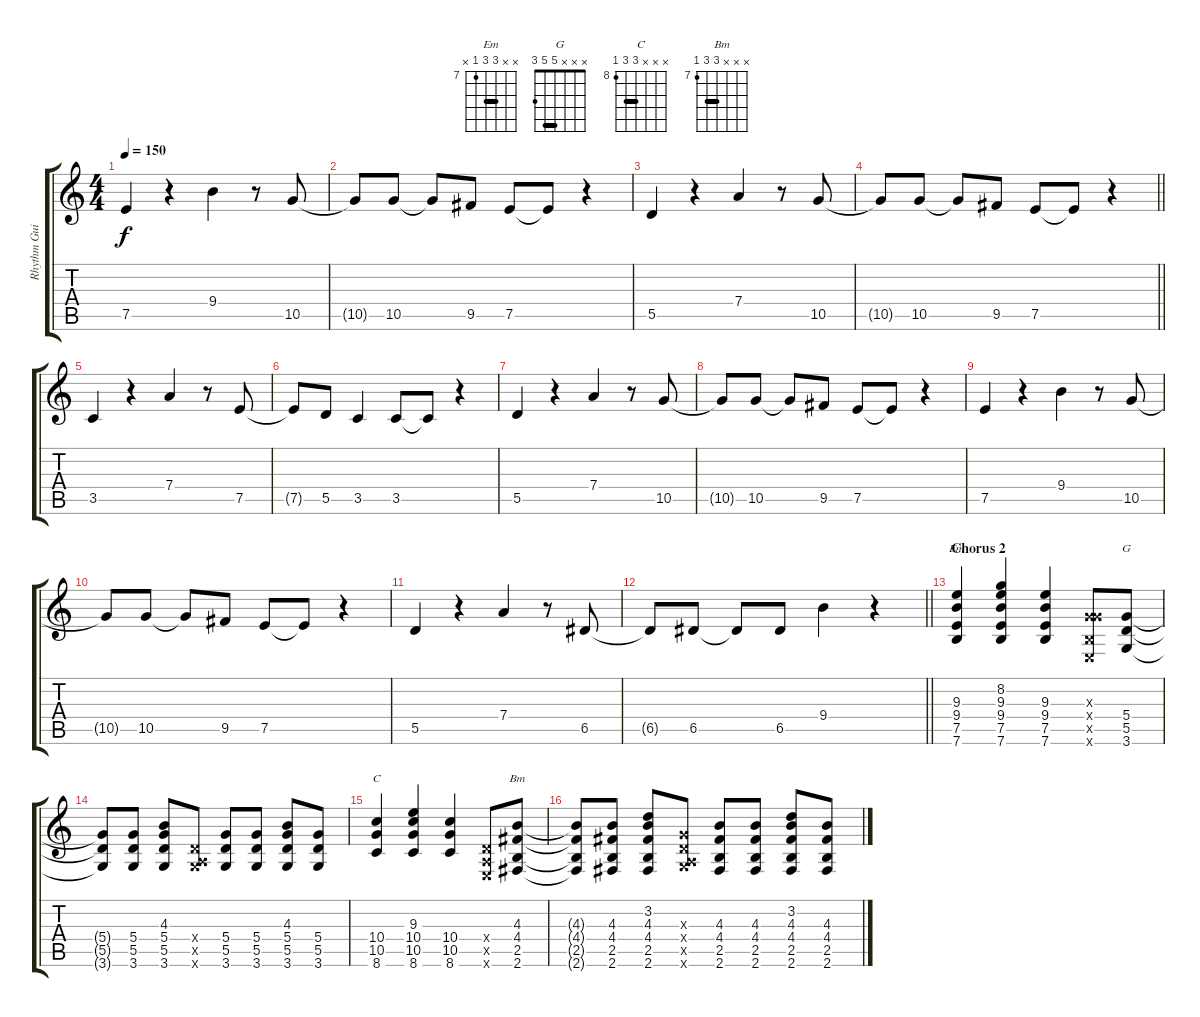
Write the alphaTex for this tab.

\track ("Rhythm Guitar" "Rhythm Gui") {instrument distortionguitar}
\staff {score tabs}
\tuning (E4 B3 G3 D3 A2 E2) {hide}
\chord ("Em" x x 9 9 7 x) {firstfret 7 barre 9}
\chord ("G" x x x 5 5 3) {barre 5}
\chord ("C" x x x 10 10 8) {firstfret 8 barre 10}
\chord ("Bm" x x x 9 9 7) {firstfret 7 barre 9}
\ts (4 4)
\tempo 150
\clef g2
\ks c
7.5.4{dy f} r.4 9.4.4 r.8 10.5.8 |
10.5{t}.8 10.5.8 10.5{t}.8 9.5.8 7.5.8 7.5{t}.8 r.4 |
5.5.4 r.4 7.4.4 r.8 10.5.8 |
\barLineRight lightlight
10.5{t}.8 10.5.8 10.5{t}.8 9.5.8 7.5.8 7.5{t}.8 r.4 |
3.5.4 r.4 7.4.4 r.8 7.5.8 |
7.5{t}.8 5.5.8 3.5.4 3.5.8 3.5{t}.8 r.4 |
5.5.4 r.4 7.4.4 r.8 10.5.8 |
10.5{t}.8 10.5.8 10.5{t}.8 9.5.8 7.5.8 7.5{t}.8 r.4 |
7.5.4 r.4 9.4.4 r.8 10.5.8 |
10.5{t}.8 10.5.8 10.5{t}.8 9.5.8 7.5.8 7.5{t}.8 r.4 |
5.5.4 r.4 7.4.4 r.8 6.5.8 |
\barLineRight lightlight
6.5{t}.8 6.5.8 6.5{t}.8 6.5.8 9.4.4 r.4 |
\section ("" "Chorus 2")
(9.3 9.4 7.5 7.6).4{ch "Em"} (8.2 9.3 9.4 7.5 7.6).4 (9.3 9.4 7.5 7.6).4 (0.3{x} 5.4{x} 2.5{x} 0.6{x}).8 (5.4 5.5 3.6).8{ch "G"} |
(5.4{t} 5.5{t} 3.6{t}).8 (5.4 5.5 3.6).8 (4.3 5.4 5.5 3.6).8 (0.4{x} 0.5{x} 3.6{x}).8 (5.4 5.5 3.6).8 (5.4 5.5 3.6).8 (4.3 5.4 5.5 3.6).8 (5.4 5.5 3.6).8 |
(10.4 10.5 8.6).4{ch "C"} (9.3 10.4 10.5 8.6).4 (10.4 10.5 8.6).4 (0.4{x} 0.5{x} 0.6{x}).8 (4.3 4.4 2.5 2.6).8{ch "Bm"} |
(4.3{t} 4.4{t} 2.5{t} 2.6{t}).8 (4.3 4.4 2.5 2.6).8 (3.2 4.3 4.4 2.5 2.6).8 (0.3{x} 0.4{x} 0.5{x} 3.6{x}).8 (4.3 4.4 2.5 2.6).8 (4.3 4.4 2.5 2.6).8 (3.2 4.3 4.4 2.5 2.6).8 (4.3 4.4 2.5 2.6).8
